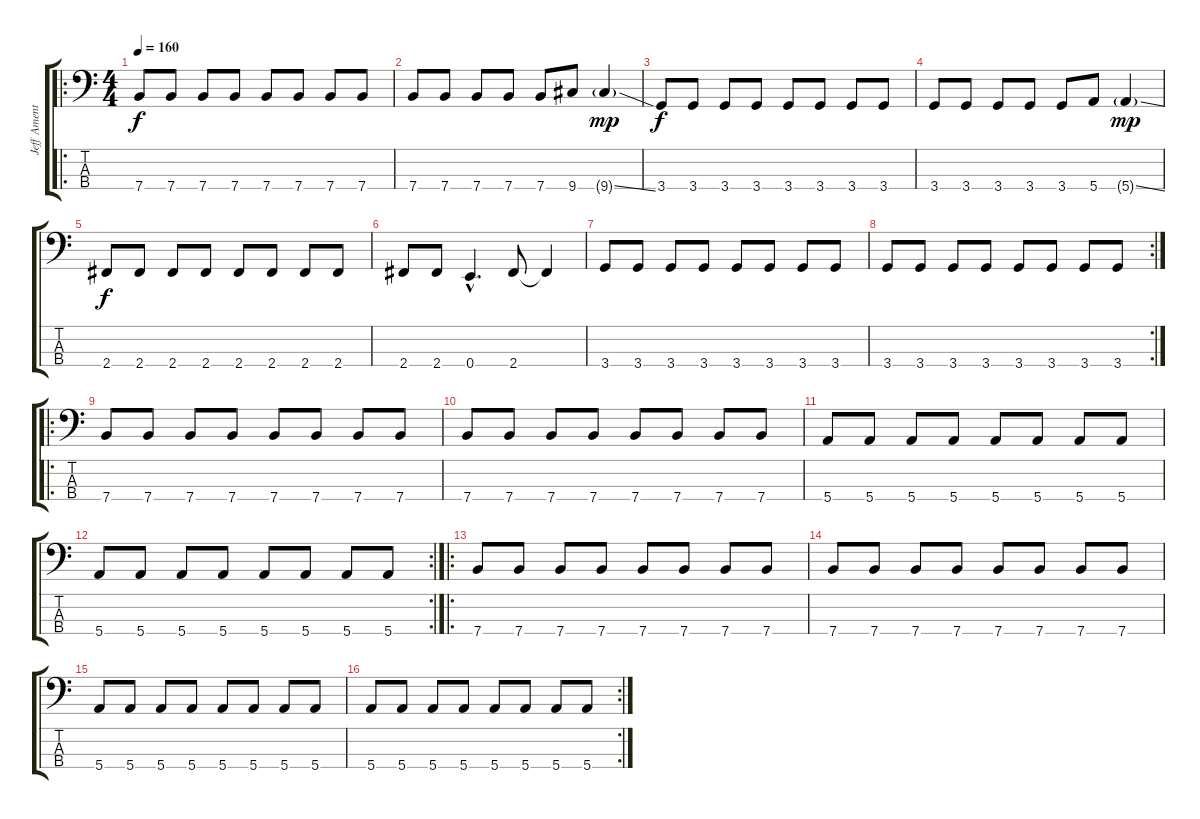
\track ("Jeff Ament" "Jeff Ament") {instrument electricbassfinger}
\staff {score tabs}
\tuning (G2 D2 A1 E1) {hide}
\ro
\ts (4 4)
\tempo 160
\clef f4
\ks c
7.4.8{dy f} 7.4.8 7.4.8 7.4.8 7.4.8 7.4.8 7.4.8 7.4.8 |
7.4.8 7.4.8 7.4.8 7.4.8 7.4.8 9.4.8 9.4{ss g}.4{dy mp} |
3.4.8{dy f} 3.4.8 3.4.8 3.4.8 3.4.8 3.4.8 3.4.8 3.4.8 |
3.4.8 3.4.8 3.4.8 3.4.8 3.4.8 5.4.8 5.4{ss g}.4{dy mp} |
2.4.8{dy f} 2.4.8 2.4.8 2.4.8 2.4.8 2.4.8 2.4.8 2.4.8 |
2.4.8 2.4.8 0.4{hac}.4{d} 2.4.8 2.4{t}.4 |
3.4.8 3.4.8 3.4.8 3.4.8 3.4.8 3.4.8 3.4.8 3.4.8 |
\rc 2
3.4.8 3.4.8 3.4.8 3.4.8 3.4.8 3.4.8 3.4.8 3.4.8 |
\ro
7.4.8 7.4.8 7.4.8 7.4.8 7.4.8 7.4.8 7.4.8 7.4.8 |
7.4.8 7.4.8 7.4.8 7.4.8 7.4.8 7.4.8 7.4.8 7.4.8 |
5.4.8 5.4.8 5.4.8 5.4.8 5.4.8 5.4.8 5.4.8 5.4.8 |
\rc 2
5.4.8 5.4.8 5.4.8 5.4.8 5.4.8 5.4.8 5.4.8 5.4.8 |
\ro
7.4.8 7.4.8 7.4.8 7.4.8 7.4.8 7.4.8 7.4.8 7.4.8 |
7.4.8 7.4.8 7.4.8 7.4.8 7.4.8 7.4.8 7.4.8 7.4.8 |
5.4.8 5.4.8 5.4.8 5.4.8 5.4.8 5.4.8 5.4.8 5.4.8 |
\rc 2
5.4.8 5.4.8 5.4.8 5.4.8 5.4.8 5.4.8 5.4.8 5.4.8
